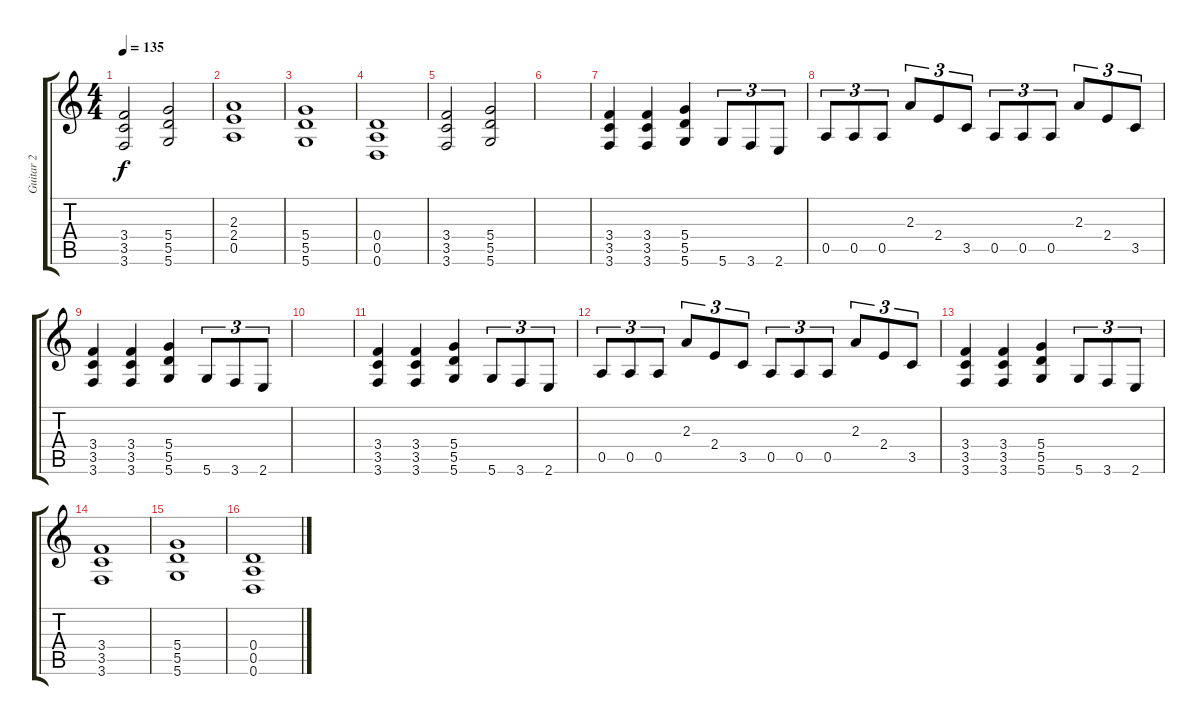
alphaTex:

\track ("Guitar 2" "Guitar 2") {instrument distortionguitar}
\staff {score tabs}
\tuning (E4 B3 G3 D3 A2 D2) {hide}
\ts (4 4)
\tempo 135
\clef g2
\ks c
(3.4 3.5 3.6).2{dy f} (5.4 5.5 5.6).2 |
(2.3 2.4 0.5).1 |
(5.4 5.5 5.6).1 |
(0.4 0.5 0.6).1 |
(3.4 3.5 3.6).2 (5.4 5.5 5.6).2 |
|
(3.4 3.5 3.6).4 (3.4 3.5 3.6).4 (5.4 5.5 5.6).4 5.6.8{tu (3 2)} 3.6.8{tu (3 2)} 2.6.8{tu (3 2)} |
0.5.8{tu (3 2)} 0.5.8{tu (3 2)} 0.5.8{tu (3 2)} 2.3.8{tu (3 2)} 2.4.8{tu (3 2)} 3.5.8{tu (3 2)} 0.5.8{tu (3 2)} 0.5.8{tu (3 2)} 0.5.8{tu (3 2)} 2.3.8{tu (3 2)} 2.4.8{tu (3 2)} 3.5.8{tu (3 2)} |
(3.4 3.5 3.6).4 (3.4 3.5 3.6).4 (5.4 5.5 5.6).4 5.6.8{tu (3 2)} 3.6.8{tu (3 2)} 2.6.8{tu (3 2)} |
|
(3.4 3.5 3.6).4 (3.4 3.5 3.6).4 (5.4 5.5 5.6).4 5.6.8{tu (3 2)} 3.6.8{tu (3 2)} 2.6.8{tu (3 2)} |
0.5.8{tu (3 2)} 0.5.8{tu (3 2)} 0.5.8{tu (3 2)} 2.3.8{tu (3 2)} 2.4.8{tu (3 2)} 3.5.8{tu (3 2)} 0.5.8{tu (3 2)} 0.5.8{tu (3 2)} 0.5.8{tu (3 2)} 2.3.8{tu (3 2)} 2.4.8{tu (3 2)} 3.5.8{tu (3 2)} |
(3.4 3.5 3.6).4 (3.4 3.5 3.6).4 (5.4 5.5 5.6).4 5.6.8{tu (3 2)} 3.6.8{tu (3 2)} 2.6.8{tu (3 2)} |
(3.4 3.5 3.6).1 |
(5.4 5.5 5.6).1 |
(0.4 0.5 0.6).1
